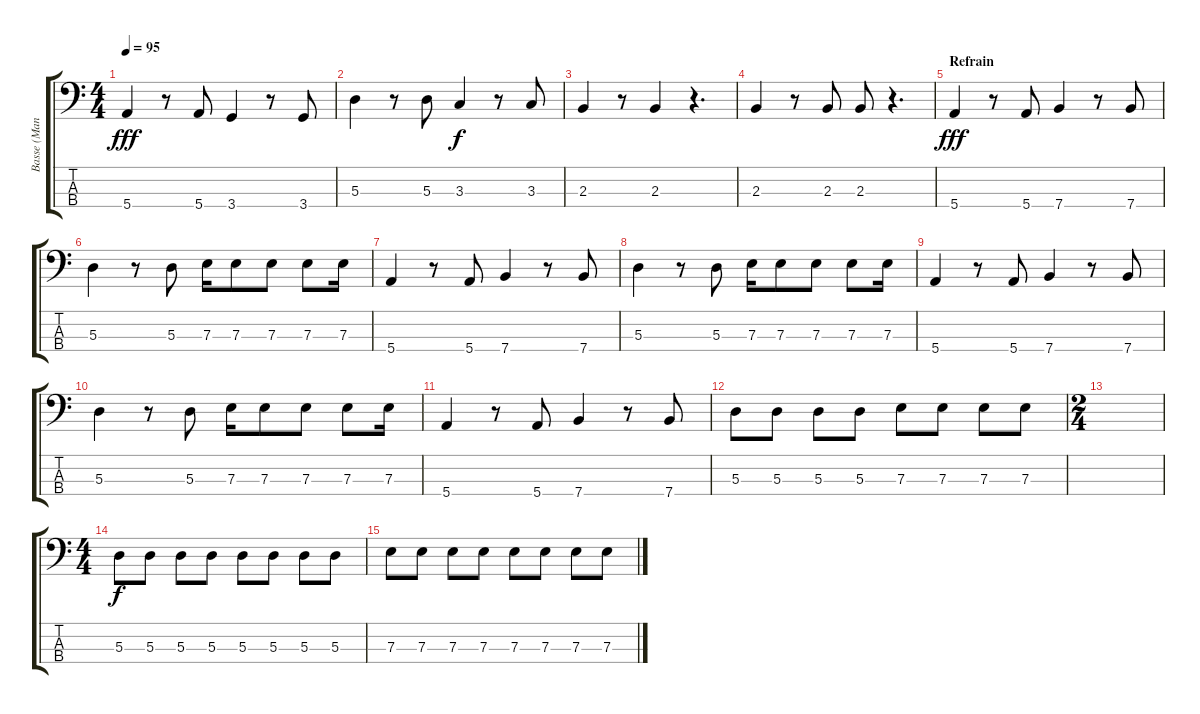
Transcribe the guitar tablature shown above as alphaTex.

\track ("Basse (Manu)" "Basse (Man") {instrument fretlessbass}
\staff {score tabs}
\tuning (G2 D2 A1 E1) {hide}
\ts (4 4)
\tempo 95
\clef f4
\ks c
5.4.4{dy fff} r.8 5.4.8 3.4.4 r.8 3.4.8 |
5.3.4 r.8 5.3.8 3.3.4{dy f} r.8 3.3.8 |
2.3.4 r.8 2.3.4 r.4{d} |
2.3.4 r.8 2.3.8 2.3.8 r.4{d} |
\section ("" "Refrain")
5.4.4{dy fff} r.8 5.4.8 7.4.4 r.8 7.4.8 |
5.3.4 r.8 5.3.8 7.3.16 7.3.8 7.3.8 7.3.8 7.3.16 |
5.4.4 r.8 5.4.8 7.4.4 r.8 7.4.8 |
5.3.4 r.8 5.3.8 7.3.16 7.3.8 7.3.8 7.3.8 7.3.16 |
5.4.4 r.8 5.4.8 7.4.4 r.8 7.4.8 |
5.3.4 r.8 5.3.8 7.3.16 7.3.8 7.3.8 7.3.8 7.3.16 |
5.4.4 r.8 5.4.8 7.4.4 r.8 7.4.8 |
5.3.8 5.3.8 5.3.8 5.3.8 7.3.8 7.3.8 7.3.8 7.3.8 |
\ts (2 4)
|
\ts (4 4)
5.3.8{dy f} 5.3.8 5.3.8 5.3.8 5.3.8 5.3.8 5.3.8 5.3.8 |
7.3.8 7.3.8 7.3.8 7.3.8 7.3.8 7.3.8 7.3.8 7.3.8
